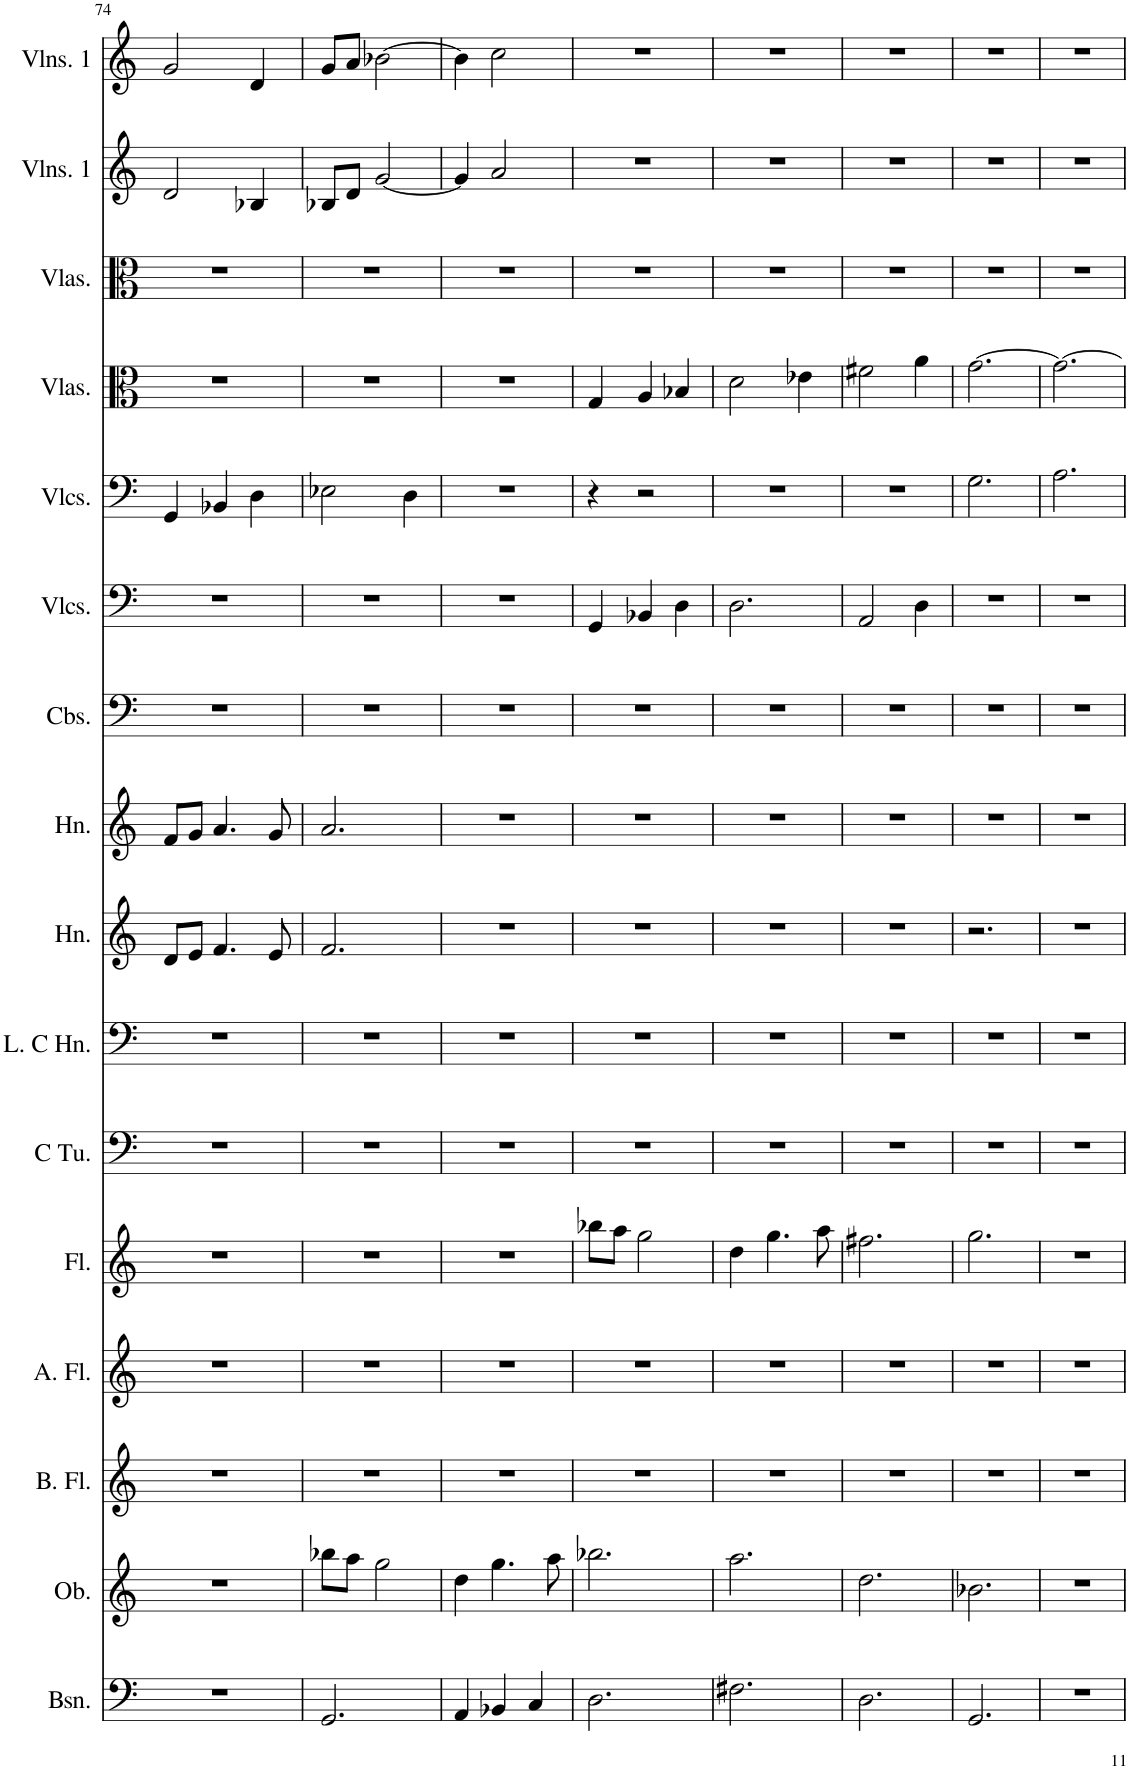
**kern	**kern	**kern	**kern	**kern	**kern	**kern	**kern	**kern	**kern	**kern	**kern	**kern	**kern	**kern	**kern
*part16	*part15	*part14	*part13	*part12	*part11	*part10	*part9	*part8	*part7	*part6	*part5	*part4	*part3	*part2	*part1
*staff16	*staff15	*staff14	*staff13	*staff12	*staff11	*staff10	*staff9	*staff8	*staff7	*staff6	*staff5	*staff4	*staff3	*staff2	*staff1
*I"Basson	*I"Oboe	*I"Bass Flute	*I"Alto Flute	*I"Flute	*I"C Tuba	*I"Low C Horn	*I"Horn	*I"Horn	*I"Contrabasses	*I"Violoncellos	*I"Violoncellos	*I"Violas	*I"Violas	*I"Violins 1	*I"Violins 1
*I'Bsn.	*I'Ob.	*I'B. Fl.	*I'A. Fl.	*I'Fl.	*I'C Tu.	*I'L. C Hn.	*I'Hn.	*I'Hn.	*I'Cbs.	*I'Vlcs.	*I'Vlcs.	*I'Vlas.	*I'Vlas.	*I'Vlns. 1	*I'Vlns. 1
!!LO:PB:g=z
*clefF4	*clefG2	*clefG2	*clefG2	*clefG2	*clefF4	*clefF4	*clefG2	*clefG2	*clefF4	*clefF4	*clefF4	*clefC3	*clefC3	*clefG2	*clefG2
*	*	*Trd7c12	*Trd3c5	*	*	*Trd4c7	*Trd4c7	*Trd4c7	*Trd7c12	*	*	*	*	*	*
*k[]	*k[]	*k[]	*k[]	*k[]	*k[]	*k[]	*k[]	*k[]	*k[]	*k[]	*k[]	*k[]	*k[]	*k[]	*k[]
*M3/4	*M3/4	*M3/4	*M3/4	*M3/4	*M3/4	*M3/4	*M3/4	*M3/4	*M3/4	*M3/4	*M3/4	*M3/4	*M3/4	*M3/4	*M3/4
=74	=74	=74	=74	=74	=74	=74	=74	=74	=74	=74	=74	=74	=74	=74	=74
2.r	2.r	2.r	2.r	2.r	2.r	2.r	8d/L	8f/L	2.r	2.r	4GG/	2.r	2.r	2d/	2g/
.	.	.	.	.	.	.	8e/J	8g/J	.	.	.	.	.	.	.
.	.	.	.	.	.	.	4.f/	4.a/	.	.	4BB-X/	.	.	.	.
.	.	.	.	.	.	.	.	.	.	.	4D\	.	.	4B-X/	4d/
.	.	.	.	.	.	.	8e/	8g/	.	.	.	.	.	.	.
=75	=75	=75	=75	=75	=75	=75	=75	=75	=75	=75	=75	=75	=75	=75	=75
2.GG/	8bb-X\L	2.r	2.r	2.r	2.r	2.r	2.f/	2.a/	2.r	2.r	2E-X\	2.r	2.r	8B-X/L	8g/L
.	8aa\J	.	.	.	.	.	.	.	.	.	.	.	.	8d/J	8a/J
.	2gg\	.	.	.	.	.	.	.	.	.	.	.	.	[2g/	[2b-X\
.	.	.	.	.	.	.	.	.	.	.	4D\	.	.	.	.
=76	=76	=76	=76	=76	=76	=76	=76	=76	=76	=76	=76	=76	=76	=76	=76
4AA/	4dd\	2.r	2.r	2.r	2.r	2.r	2.r	2.r	2.r	2.r	2.r	2.r	2.r	4g/]	4b-\]
4BB-X/	4.gg\	.	.	.	.	.	.	.	.	.	.	.	.	2a/	2cc\
4C/	.	.	.	.	.	.	.	.	.	.	.	.	.	.	.
.	8aa\	.	.	.	.	.	.	.	.	.	.	.	.	.	.
=77	=77	=77	=77	=77	=77	=77	=77	=77	=77	=77	=77	=77	=77	=77	=77
2.D\	2.bb-X\	2.r	2.r	8bb-X\L	2.r	2.r	2.r	2.r	2.r	4GG/	4r	4G/	2.r	2.r	2.r
.	.	.	.	8aa\J	.	.	.	.	.	.	.	.	.	.	.
.	.	.	.	2gg\	.	.	.	.	.	4BB-X/	2r	4A/	.	.	.
.	.	.	.	.	.	.	.	.	.	4D\	.	4B-X/	.	.	.
=78	=78	=78	=78	=78	=78	=78	=78	=78	=78	=78	=78	=78	=78	=78	=78
2.F#X\	2.aa\	2.r	2.r	4dd\	2.r	2.r	2.r	2.r	2.r	2.D\	2.r	2d\	2.r	2.r	2.r
.	.	.	.	4.gg\	.	.	.	.	.	.	.	.	.	.	.
.	.	.	.	.	.	.	.	.	.	.	.	4e-X\	.	.	.
.	.	.	.	8aa\	.	.	.	.	.	.	.	.	.	.	.
=79	=79	=79	=79	=79	=79	=79	=79	=79	=79	=79	=79	=79	=79	=79	=79
2.D\	2.dd\	2.r	2.r	2.ff#X\	2.r	2.r	2.r	2.r	2.r	2AA/	2.r	2f#X\	2.r	2.r	2.r
.	.	.	.	.	.	.	.	.	.	4D\	.	4a\	.	.	.
=80	=80	=80	=80	=80	=80	=80	=80	=80	=80	=80	=80	=80	=80	=80	=80
2.GG/	2.b-X\	2.r	2.r	2.gg\	2.r	2.r	2.r	2.r	2.r	2.r	2.G\	[2.g\	2.r	2.r	2.r
=81	=81	=81	=81	=81	=81	=81	=81	=81	=81	=81	=81	=81	=81	=81	=81
2.r	2.r	2.r	2.r	2.r	2.r	2.r	2.r	2.r	2.r	2.r	2.A\	2.g\_	2.r	2.r	2.r
=	=	=	=	=	=	=	=	=	=	=	=	=	=	=	=
*-	*-	*-	*-	*-	*-	*-	*-	*-	*-	*-	*-	*-	*-	*-	*-
